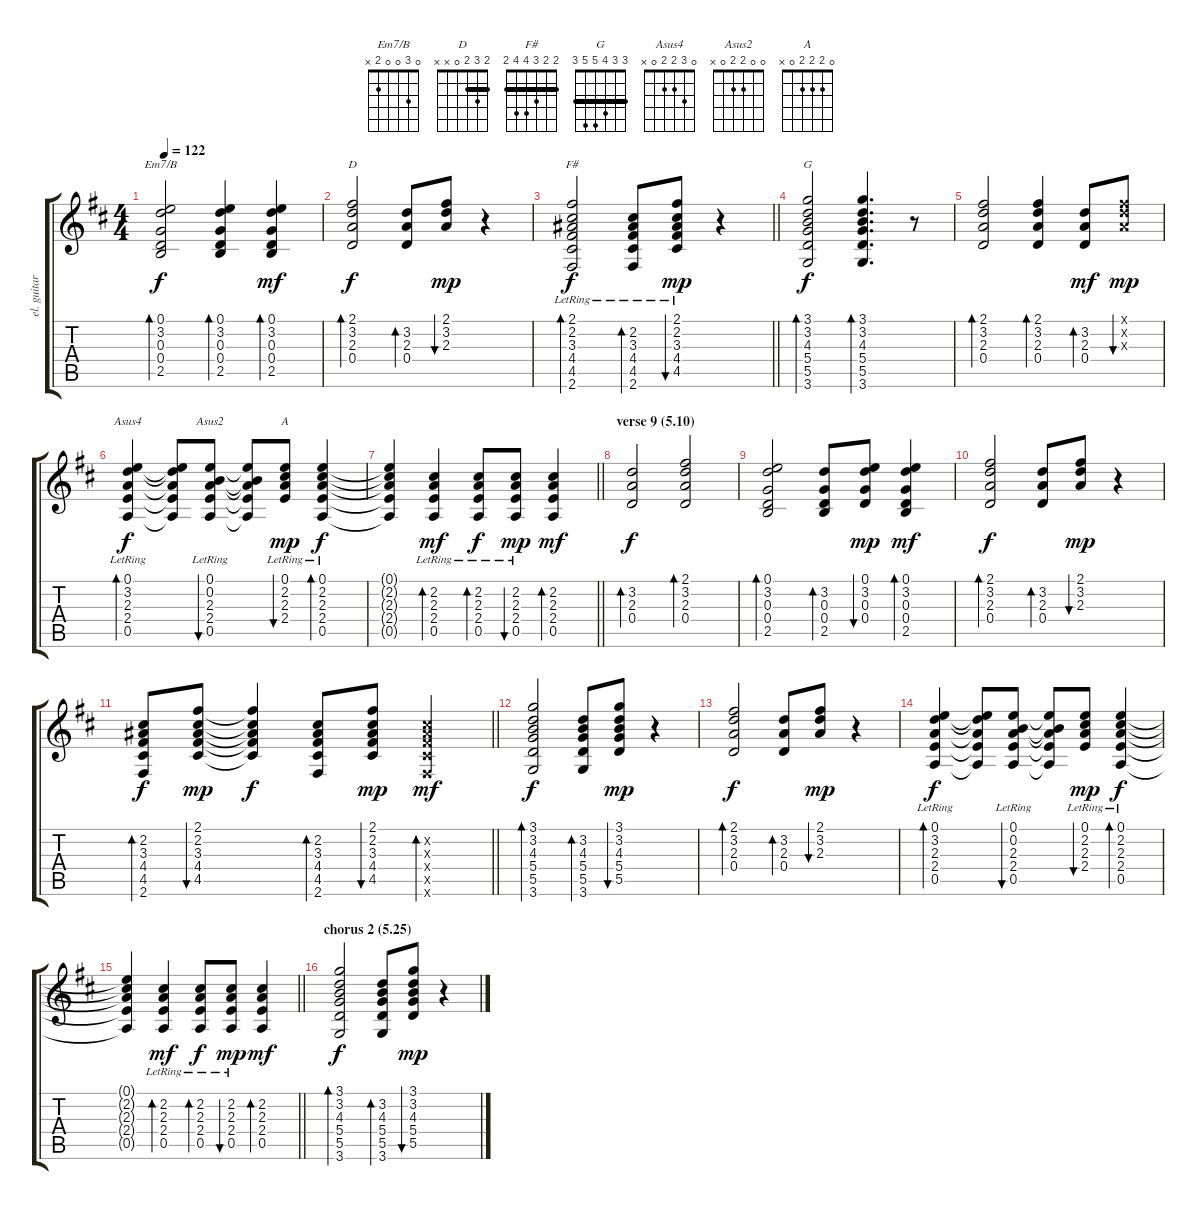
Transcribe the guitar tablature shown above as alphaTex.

\track ("el. guitar 1" "el. guitar") {instrument overdrivenguitar}
\staff {score tabs}
\tuning (E4 B3 G3 D3 A2 E2) {hide}
\chord ("Em7/B" 0 3 0 0 2 x)
\chord ("D" 2 3 2 0 x x) {barre 2}
\chord ("F#" 2 2 3 4 4 2) {barre 2}
\chord ("G" 3 3 4 5 5 3) {barre 3}
\chord ("Asus4" 0 3 2 2 0 x)
\chord ("Asus2" 0 0 2 2 0 x)
\chord ("A" 0 2 2 2 0 x)
\ts (4 4)
\tempo 122
\clef g2
\ks d
(0.1 3.2 0.3 0.4 2.5).2{bd 30 ch "Em7/B" dy f} (0.1 3.2 0.3 0.4 2.5).4{bd 30} (0.1 3.2 0.3 0.4 2.5).4{bd 30 dy mf} |
(2.1 3.2 2.3 0.4).2{bd 30 ch "D" dy f} (3.2 2.3 0.4).8{bd 30} (2.1 3.2 2.3).8{bu 30 dy mp} r.4 |
\barLineRight lightlight
(2.1{lr} 2.2{lr} 3.3{lr} 4.4{lr} 4.5{lr} 2.6{lr}).2{bd 30 ch "F#" dy f} (2.2{lr} 3.3{lr} 4.4{lr} 4.5{lr} 2.6{lr}).8{bd 30} (2.1{lr} 2.2{lr} 3.3{lr} 4.4{lr} 4.5{lr}).8{bu 30 dy mp} r.4 |
(3.1 3.2 4.3 5.4 5.5 3.6).2{bd 30 ch "G" dy f} (3.1 3.2 4.3 5.4 5.5 3.6).4{d bd 30} r.8 |
(2.1 3.2 2.3 0.4).2{bd 30} (2.1 3.2 2.3 0.4).4{bd 30} (3.2 2.3 0.4).8{bd 30 dy mf} (2.1{x} 3.2{x} 2.3{x}).8{bu 30 dy mp} |
(0.1{lr} 3.2{lr} 2.3{lr} 2.4{lr} 0.5{lr}).4{bd 30 ch "Asus4" dy f} (0.1{t} 3.2{t} 2.3{t} 2.4{t} 0.5{t}).8 (0.1{lr} 0.2{lr} 2.3{lr} 2.4{lr} 0.5{lr}).8{bu 30 ch "Asus2"} (0.1{t} 0.2{t} 2.3{t} 2.4{t} 0.5{t}).8 (0.1{lr} 2.2{lr} 2.3{lr} 2.4{lr}).8{bu 30 ch "A" dy mp} (0.1{lr} 2.2{lr} 2.3{lr} 2.4{lr} 0.5{lr}).4{bd 30 dy f} |
\barLineRight lightlight
(0.1{t} 2.2{t} 2.3{t} 2.4{t} 0.5{t}).4 (2.2{lr} 2.3{lr} 2.4{lr} 0.5{lr}).4{bd 30 dy mf} (2.2{lr} 2.3{lr} 2.4{lr} 0.5{lr}).8{bd 30 dy f} (2.2{lr} 2.3{lr} 2.4{lr} 0.5{lr}).8{bu 30 dy mp} (2.2 2.3 2.4 0.5).4{bd 30 dy mf} |
\section ("" "verse 9 (5.10)")
(3.2 2.3 0.4).2{bd 30 dy f} (2.1 3.2 2.3 0.4).2{bd 30} |
(0.1 3.2 0.3 0.4 2.5).2{bd 30} (3.2 0.3 0.4 2.5).8{bd 30} (0.1 3.2 0.3 0.4).8{bu 30 dy mp} (0.1 3.2 0.3 0.4 2.5).4{bd 30 dy mf} |
(2.1 3.2 2.3 0.4).2{bd 30 dy f} (3.2 2.3 0.4).8{bd 30} (2.1 3.2 2.3).8{bu 30 dy mp} r.4 |
\barLineRight lightlight
(2.2 3.3 4.4 4.5 2.6).8{bd 30 dy f} (2.1 2.2 3.3 4.4 4.5).8{bu 30 dy mp} (2.1{t} 2.2{t} 3.3{t} 4.4{t} 4.5{t}).4{dy f} (2.2 3.3 4.4 4.5 2.6).8{bd 30} (2.1 2.2 3.3 4.4 4.5).8{bu 30 dy mp} (2.2{x} 3.3{x} 4.4{x} 4.5{x} 2.6{x}).4{bd 30 dy mf} |
(3.1 3.2 4.3 5.4 5.5 3.6).2{bd 30 dy f} (3.2 4.3 5.4 5.5 3.6).8{bd 30} (3.1 3.2 4.3 5.4 5.5).8{bu 30 dy mp} r.4 |
(2.1 3.2 2.3 0.4).2{bd 30 dy f} (3.2 2.3 0.4).8{bd 30} (2.1 3.2 2.3).8{bu 30 dy mp} r.4 |
(0.1{lr} 3.2{lr} 2.3{lr} 2.4{lr} 0.5{lr}).4{bd 30 dy f} (0.1{t} 3.2{t} 2.3{t} 2.4{t} 0.5{t}).8 (0.1{lr} 0.2{lr} 2.3{lr} 2.4{lr} 0.5{lr}).8{bu 30} (0.1{t} 0.2{t} 2.3{t} 2.4{t} 0.5{t}).8 (0.1{lr} 2.2{lr} 2.3{lr} 2.4{lr}).8{bu 30 dy mp} (0.1{lr} 2.2{lr} 2.3{lr} 2.4{lr} 0.5{lr}).4{bd 30 dy f} |
\barLineRight lightlight
(0.1{t} 2.2{t} 2.3{t} 2.4{t} 0.5{t}).4 (2.2{lr} 2.3{lr} 2.4{lr} 0.5{lr}).4{bd 30 dy mf} (2.2{lr} 2.3{lr} 2.4{lr} 0.5{lr}).8{bd 30 dy f} (2.2{lr} 2.3{lr} 2.4{lr} 0.5{lr}).8{bu 30 dy mp} (2.2 2.3 2.4 0.5).4{bd 30 dy mf} |
\section ("" "chorus 2 (5.25)")
(3.1 3.2 4.3 5.4 5.5 3.6).2{bd 30 dy f} (3.2 4.3 5.4 5.5 3.6).8{bd 30} (3.1 3.2 4.3 5.4 5.5).8{bu 30 dy mp} r.4
